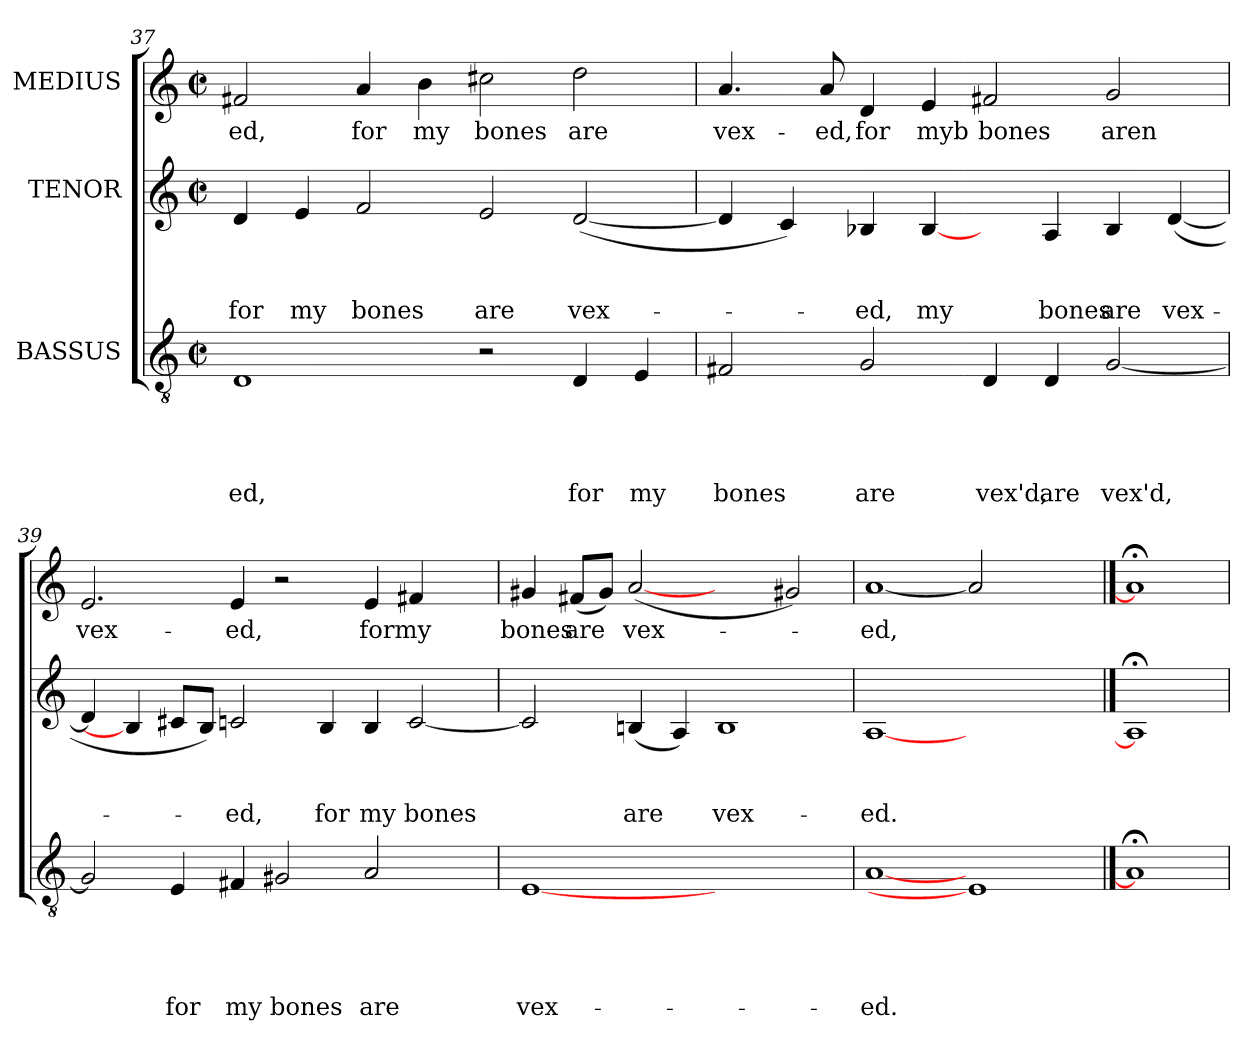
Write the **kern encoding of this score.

**kern	**text	**text	**text	**text	**text	**kern	**text	**text	**text	**kern	**text
*part3	*part3	*part3	*part3	*part3	*part3	*part2	*part2	*part2	*part2	*part1	*part1
*staff3	*staff3	*staff3	*staff3	*staff3	*staff3	*staff2	*staff2	*staff2	*staff2	*staff1	*staff1
*I"BASSUS	*	*	*	*	*	*I"TENOR	*	*	*	*I"MEDIUS	*
*clefGv2	*	*	*	*	*	*clefG2	*	*	*	*clefG2	*
*k[]	*	*	*	*	*	*k[]	*	*	*	*k[]	*
*C:	*	*	*	*	*	*C:	*	*	*	*C:	*
*M2/2	*	*	*	*	*	*M2/2	*	*	*	*M2/2	*
*met(c|)	*	*	*	*	*	*met(c|)	*	*	*	*met(c|)	*
=37	=37	=37	=37	=37	=37	=37	=37	=37	=37	=37	=37
!	!	!	!	!	!LO:LY:b	!	!	!	!LO:LY:b	!	!LO:LY:b
1D	.	.	.	.	-ed,	4d/	.	.	for	2f#X/	-ed,
!	!	!	!	!	!	!	!	!	!LO:LY:b	!	!
.	.	.	.	.	.	4e/	.	.	my	.	.
!	!	!	!	!	!	!	!	!	!LO:LY:b	!	!LO:LY:b
.	.	.	.	.	.	2f/	.	.	bones	4a/	for
!	!	!	!	!	!	!	!	!	!	!	!LO:LY:b
.	.	.	.	.	.	.	.	.	.	4b\	my
!	!	!	!	!	!	!	!	!	!LO:LY:b	!	!LO:LY:b
2r	.	.	.	.	.	2e/	.	.	are	2cc#X\	bones
!	!	!	!	!	!LO:LY:b	!	!	!	!LO:LY:b	!	!LO:LY:b
4D/	.	.	.	.	for	(<[<2d/	.	.	vex-	2dd\	are
!	!	!	!	!	!LO:LY:b	!	!	!	!	!	!
4E/	.	.	.	.	my	.	.	.	.	.	.
!!LO:LB:g=z
=38	=38	=38	=38	=38	=38	=38	=38	=38	=38	=38	=38
!	!	!	!	!	!LO:LY:b	!	!	!	!	!	!LO:LY:b
2F#X/	.	.	.	.	bones	4d/]	.	.	.	4.a/	vex-
.	.	.	.	.	.	4c/)	.	.	.	.	.
!	!	!	!	!	!	!	!	!	!	!	!LO:LY:b:rj
.	.	.	.	.	.	.	.	.	.	8a/	-ed,
!	!	!	!	!	!LO:LY:b	!	!	!	!LO:LY:b	!	!LO:LY:b
2G/	.	.	.	.	are	4B-X/	.	.	-ed,	4d/	for
!	!	!	!	!	!	!	!	!	!LO:LY:b	!	!LO:LY:b:rj
.	.	.	.	.	.	[4B-/	.	.	my	4e/	myb
!	!	!	!	!	!LO:LY:b	!	!	!	!	!	!LO:LY:b
4D/	.	.	.	.	vex'd,	4ryy	.	.	.	2f#X/	bones
!	!	!	!	!	!LO:LY:b	!	!	!	!LO:LY:b	!	!
4D/	.	.	.	.	are	4A/	.	.	bones	.	.
!	!	!	!	!	!LO:LY:b	!	!	!	!LO:LY:b	!	!LO:LY:b:rj
[<2G/	.	.	.	.	vex'd,	4B-/	.	.	are	2g/	aren
!	!	!	!	!	!	!	!	!	!LO:LY:b	!	!
.	.	.	.	.	.	(<[<4d/	.	.	vex-	.	.
=39	=39	=39	=39	=39	=39	=39	=39	=39	=39	=39	=39
!	!	!	!	!	!	!	!	!	!	!	!LO:LY:b
2G/]	.	.	.	.	.	4d/]	.	.	.	2.e/	vex-
.	.	.	.	.	.	4B-/]	.	.	.	.	.
!	!	!	!	!	!LO:LY:b	!	!	!	!	!	!
4E/	.	.	.	.	for	8c#X/L	.	.	.	.	.
.	.	.	.	.	.	8B/J)	.	.	.	.	.
!	!	!	!	!	!LO:LY:b	!	!	!	!LO:LY:b	!	!LO:LY:b
4F#X/	.	.	.	.	my	2cn/	.	.	-ed,	4e/	-ed,
!	!	!	!	!	!LO:LY:b	!	!	!	!	!	!
2G#X/	.	.	.	.	bones	.	.	.	.	2r	.
!	!	!	!	!	!	!	!	!	!LO:LY:b	!	!
.	.	.	.	.	.	4B/	.	.	for	.	.
!	!	!	!	!	!LO:LY:b	!	!	!	!LO:LY:b	!	!LO:LY:b
2A/	.	.	.	.	are	4B/	.	.	my	4e/	formy
!	!	!	!	!	!	!	!	!	!LO:LY:b	!	!
.	.	.	.	.	.	[<2c/	.	.	bones	4f#X/	.
4ryy	.	.	.	.	.	.	.	.	.	4ryy	.
=40	=40	=40	=40	=40	=40	=40	=40	=40	=40	=40	=40
!	!	!	!	!	!LO:LY:b	!	!	!	!	!	!LO:LY:b
[1E	.	.	.	.	vex-	2c/]	.	.	.	4g#X/	bones
!	!	!	!	!	!	!	!	!	!	!	!LO:LY:b
.	.	.	.	.	.	.	.	.	.	(<8f#X/L	are
.	.	.	.	.	.	.	.	.	.	8g#/J)	.
!	!	!	!	!	!	!	!	!	!LO:LY:b	!	!LO:LY:b
.	.	.	.	.	.	(<4Bn/	.	.	are	(<[2a	vex-
.	.	.	.	.	.	4A/)	.	.	.	.	.
!	!	!	!	!	!	!	!	!	!LO:LY:b	!	!
1ryy	.	.	.	.	.	1B	.	.	vex-	2ryy	.
.	.	.	.	.	.	.	.	.	.	2g#X/)	.
=41	=41	=41	=41	=41	=41	=41	=41	=41	=41	=41	=41
!	!	!	!	!	!LO:LY:b	!	!	!	!LO:LY:b	!	!LO:LY:b
[1A	.	.	.	.	-ed.	[1A	.	.	-ed.	[1a	-ed,
1E]	.	.	.	.	.	1ryy	.	.	.	2a]	.
.	.	.	.	.	.	.	.	.	.	2ryy	.
==42	==42	==42	==42	==42	==42	==42	==42	==42	==42	==42	==42
1A;]	.	.	.	.	.	1A;]	.	.	.	1a;]	.
=	=	=	=	=	=	=	=	=	=	=	=
*-	*-	*-	*-	*-	*-	*-	*-	*-	*-	*-	*-
